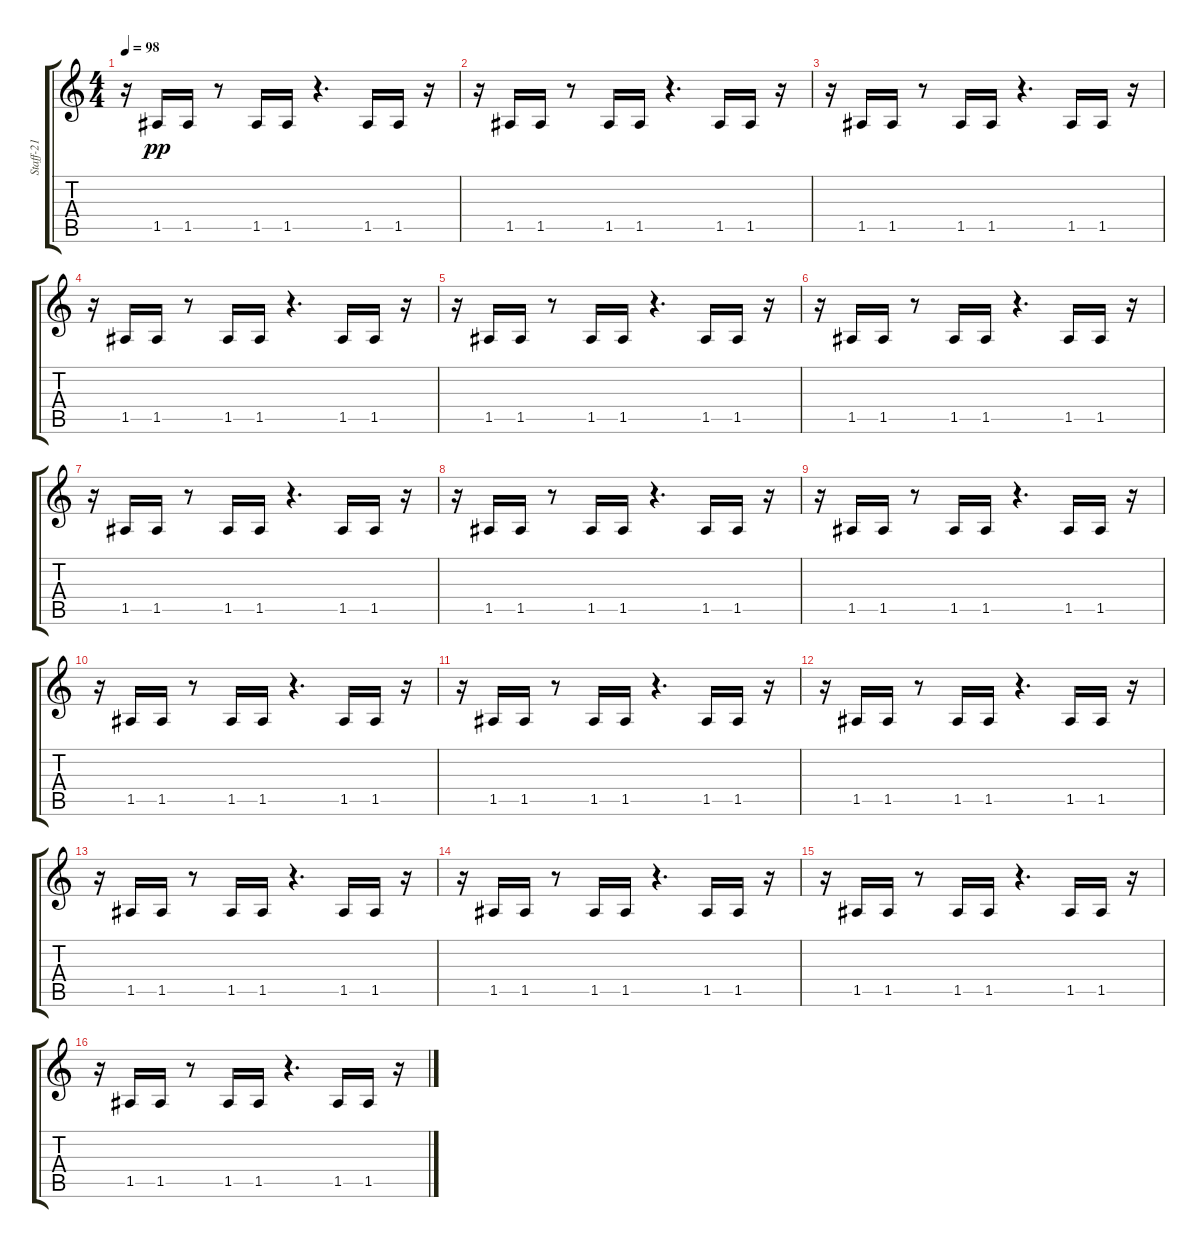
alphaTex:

\track ("Staff-21" "Staff-21") {instrument acousticguitarsteel}
\staff {score tabs}
\tuning (E4 B3 G3 D3 A2 E2) {hide}
\ts (4 4)
\tempo 98
\clef g2
\ks c
r.16{dy pp} 1.5.16 1.5.16 r.8 1.5.16 1.5.16 r.4{d} 1.5.16 1.5.16 r.16 |
r.16 1.5.16 1.5.16 r.8 1.5.16 1.5.16 r.4{d} 1.5.16 1.5.16 r.16 |
r.16 1.5.16 1.5.16 r.8 1.5.16 1.5.16 r.4{d} 1.5.16 1.5.16 r.16 |
r.16 1.5.16 1.5.16 r.8 1.5.16 1.5.16 r.4{d} 1.5.16 1.5.16 r.16 |
r.16 1.5.16 1.5.16 r.8 1.5.16 1.5.16 r.4{d} 1.5.16 1.5.16 r.16 |
r.16 1.5.16 1.5.16 r.8 1.5.16 1.5.16 r.4{d} 1.5.16 1.5.16 r.16 |
r.16 1.5.16 1.5.16 r.8 1.5.16 1.5.16 r.4{d} 1.5.16 1.5.16 r.16 |
r.16 1.5.16 1.5.16 r.8 1.5.16 1.5.16 r.4{d} 1.5.16 1.5.16 r.16 |
r.16 1.5.16 1.5.16 r.8 1.5.16 1.5.16 r.4{d} 1.5.16 1.5.16 r.16 |
r.16 1.5.16 1.5.16 r.8 1.5.16 1.5.16 r.4{d} 1.5.16 1.5.16 r.16 |
r.16 1.5.16 1.5.16 r.8 1.5.16 1.5.16 r.4{d} 1.5.16 1.5.16 r.16 |
r.16 1.5.16 1.5.16 r.8 1.5.16 1.5.16 r.4{d} 1.5.16 1.5.16 r.16 |
r.16 1.5.16 1.5.16 r.8 1.5.16 1.5.16 r.4{d} 1.5.16 1.5.16 r.16 |
r.16 1.5.16 1.5.16 r.8 1.5.16 1.5.16 r.4{d} 1.5.16 1.5.16 r.16 |
r.16 1.5.16 1.5.16 r.8 1.5.16 1.5.16 r.4{d} 1.5.16 1.5.16 r.16 |
r.16 1.5.16 1.5.16 r.8 1.5.16 1.5.16 r.4{d} 1.5.16 1.5.16 r.16
